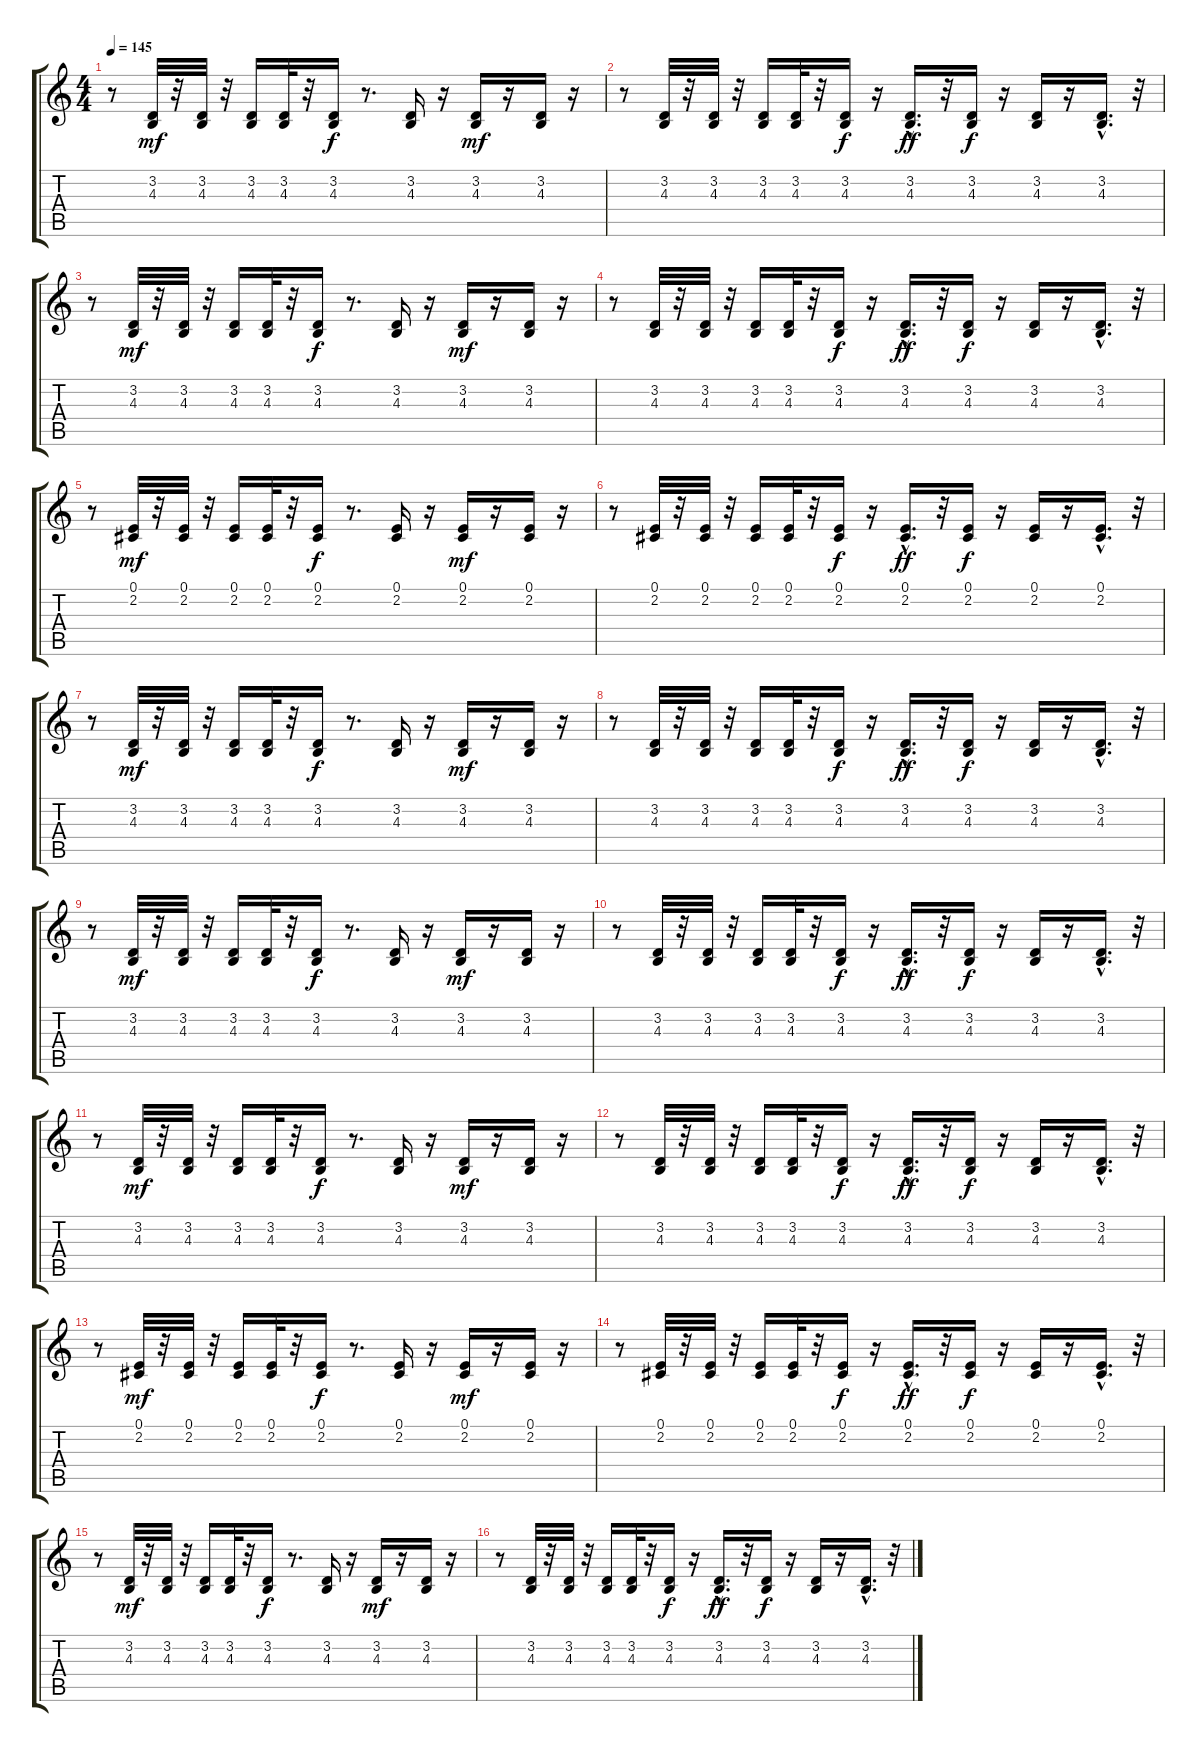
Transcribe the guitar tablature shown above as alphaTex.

\track "" {instrument harpsichord}
\staff {score tabs}
\tuning (E4 B3 G3 D3 A2 E2) {hide}
\ts (4 4)
\tempo 145
\clef g2
\ks c
r.8{dy f} (3.2 4.3).32{dy mf} r.32 (3.2 4.3).32 r.32 (3.2 4.3).16 (3.2 4.3).32 r.32 (3.2 4.3).16{dy f} r.8{d} (3.2 4.3).16 r.16 (3.2 4.3).16{dy mf} r.16 (3.2 4.3).16 r.16 |
r.8 (3.2 4.3).32 r.32 (3.2 4.3).32 r.32 (3.2 4.3).16 (3.2 4.3).32 r.32 (3.2 4.3).16{dy f} r.16 (3.2 4.3{hac}).16{d dy ff} r.32 (3.2 4.3).16{dy f} r.16 (3.2 4.3).16 r.16 (3.2{hac} 4.3).16{d} r.32 |
r.8 (3.2 4.3).32{dy mf} r.32 (3.2 4.3).32 r.32 (3.2 4.3).16 (3.2 4.3).32 r.32 (3.2 4.3).16{dy f} r.8{d} (3.2 4.3).16 r.16 (3.2 4.3).16{dy mf} r.16 (3.2 4.3).16 r.16 |
r.8 (3.2 4.3).32 r.32 (3.2 4.3).32 r.32 (3.2 4.3).16 (3.2 4.3).32 r.32 (3.2 4.3).16{dy f} r.16 (3.2 4.3{hac}).16{d dy ff} r.32 (3.2 4.3).16{dy f} r.16 (3.2 4.3).16 r.16 (3.2{hac} 4.3).16{d} r.32 |
r.8 (0.1 2.2).32{dy mf} r.32 (0.1 2.2).32 r.32 (0.1 2.2).16 (0.1 2.2).32 r.32 (0.1 2.2).16{dy f} r.8{d} (0.1 2.2).16 r.16 (0.1 2.2).16{dy mf} r.16 (0.1 2.2).16 r.16 |
r.8 (0.1 2.2).32 r.32 (0.1 2.2).32 r.32 (0.1 2.2).16 (0.1 2.2).32 r.32 (0.1 2.2).16{dy f} r.16 (0.1 2.2{hac}).16{d dy ff} r.32 (0.1 2.2).16{dy f} r.16 (0.1 2.2).16 r.16 (0.1{hac} 2.2).16{d} r.32 |
r.8 (3.2 4.3).32{dy mf} r.32 (3.2 4.3).32 r.32 (3.2 4.3).16 (3.2 4.3).32 r.32 (3.2 4.3).16{dy f} r.8{d} (3.2 4.3).16 r.16 (3.2 4.3).16{dy mf} r.16 (3.2 4.3).16 r.16 |
r.8 (3.2 4.3).32 r.32 (3.2 4.3).32 r.32 (3.2 4.3).16 (3.2 4.3).32 r.32 (3.2 4.3).16{dy f} r.16 (3.2 4.3{hac}).16{d dy ff} r.32 (3.2 4.3).16{dy f} r.16 (3.2 4.3).16 r.16 (3.2{hac} 4.3).16{d} r.32 |
r.8 (3.2 4.3).32{dy mf} r.32 (3.2 4.3).32 r.32 (3.2 4.3).16 (3.2 4.3).32 r.32 (3.2 4.3).16{dy f} r.8{d} (3.2 4.3).16 r.16 (3.2 4.3).16{dy mf} r.16 (3.2 4.3).16 r.16 |
r.8 (3.2 4.3).32 r.32 (3.2 4.3).32 r.32 (3.2 4.3).16 (3.2 4.3).32 r.32 (3.2 4.3).16{dy f} r.16 (3.2 4.3{hac}).16{d dy ff} r.32 (3.2 4.3).16{dy f} r.16 (3.2 4.3).16 r.16 (3.2{hac} 4.3).16{d} r.32 |
r.8 (3.2 4.3).32{dy mf} r.32 (3.2 4.3).32 r.32 (3.2 4.3).16 (3.2 4.3).32 r.32 (3.2 4.3).16{dy f} r.8{d} (3.2 4.3).16 r.16 (3.2 4.3).16{dy mf} r.16 (3.2 4.3).16 r.16 |
r.8 (3.2 4.3).32 r.32 (3.2 4.3).32 r.32 (3.2 4.3).16 (3.2 4.3).32 r.32 (3.2 4.3).16{dy f} r.16 (3.2 4.3{hac}).16{d dy ff} r.32 (3.2 4.3).16{dy f} r.16 (3.2 4.3).16 r.16 (3.2{hac} 4.3).16{d} r.32 |
r.8 (0.1 2.2).32{dy mf} r.32 (0.1 2.2).32 r.32 (0.1 2.2).16 (0.1 2.2).32 r.32 (0.1 2.2).16{dy f} r.8{d} (0.1 2.2).16 r.16 (0.1 2.2).16{dy mf} r.16 (0.1 2.2).16 r.16 |
r.8 (0.1 2.2).32 r.32 (0.1 2.2).32 r.32 (0.1 2.2).16 (0.1 2.2).32 r.32 (0.1 2.2).16{dy f} r.16 (0.1 2.2{hac}).16{d dy ff} r.32 (0.1 2.2).16{dy f} r.16 (0.1 2.2).16 r.16 (0.1{hac} 2.2).16{d} r.32 |
r.8 (3.2 4.3).32{dy mf} r.32 (3.2 4.3).32 r.32 (3.2 4.3).16 (3.2 4.3).32 r.32 (3.2 4.3).16{dy f} r.8{d} (3.2 4.3).16 r.16 (3.2 4.3).16{dy mf} r.16 (3.2 4.3).16 r.16 |
r.8 (3.2 4.3).32 r.32 (3.2 4.3).32 r.32 (3.2 4.3).16 (3.2 4.3).32 r.32 (3.2 4.3).16{dy f} r.16 (3.2 4.3{hac}).16{d dy ff} r.32 (3.2 4.3).16{dy f} r.16 (3.2 4.3).16 r.16 (3.2{hac} 4.3).16{d} r.32
